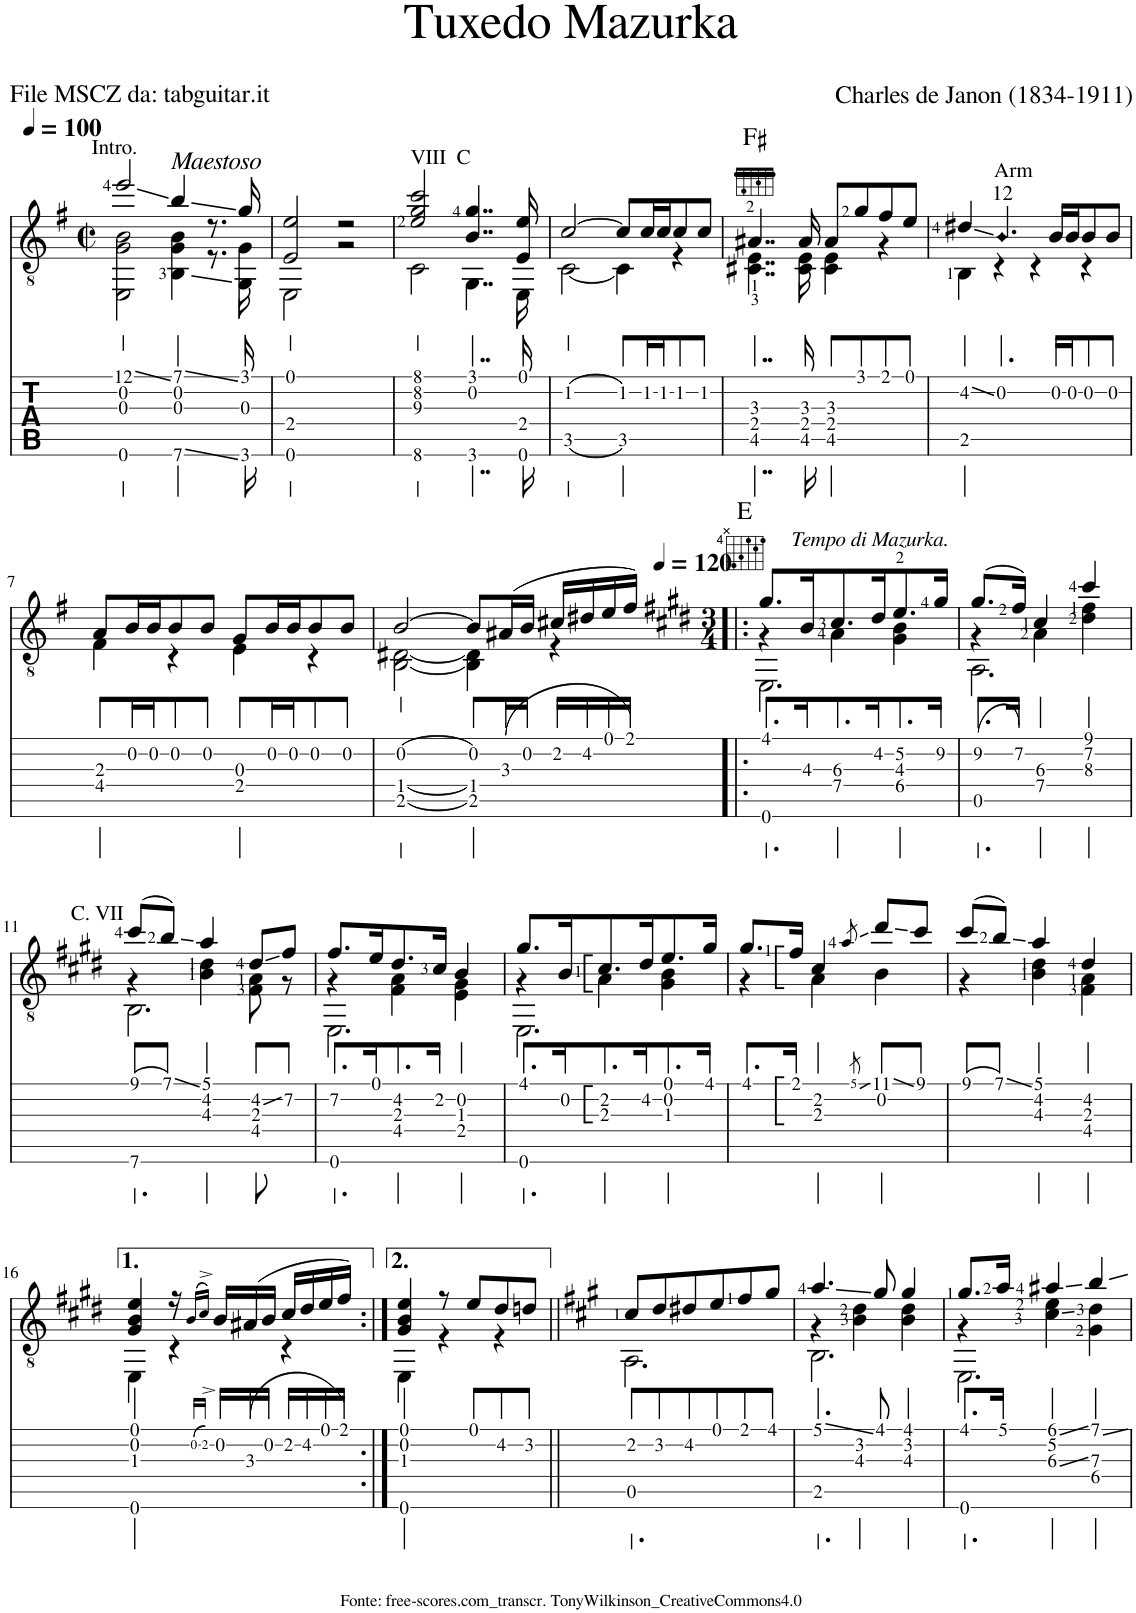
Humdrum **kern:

**kern	**kern	**harte
*part2	*part1	*part1
*staff2	*staff1	*
*I"Chitarra classica (Intavolatura)	*I"Guitar	*
*stria6	*	*
*	*clefGv2	*
*k[f#]	*k[f#]	*
*M2/2	*M2/2	*
*met(c|)	*met(c|)	*
*MM100	*MM100	*
=1	=1	=1
*^	*^	*
!	!	!LO:TX:a:t=Intro.	!	!
2ee/	2EE\ 2G\ 2B\	2ee/	2EE\ 2G\ 2B\	.
!	!	!LO:TX:a:i:t=Maestoso	!	!
4b/	4BB\ 4G\ 4B\	4b/	4BB\ 4G\ 4B\	.
8.r	8.r	8.r	8.r	.
16g/	16GG\ 16G\	16g/	16GG\ 16G\	.
=2	=2	=2	=2	=2
2E/ 2e/	2EE\	2E/ 2e/	2EE\	.
2r	2r	2r	2r	.
=3	=3	=3	=3	=3
!	!	!LO:TX:a:t=VIII  C	!	!
2e/ 2g/ 2cc/	2C\	2e/ 2g/ 2cc/	2C\	.
4..B/ 4..g/	4..GG\	4..B/ 4..g/	4..GG\	.
16E/ 16e/	16EE\	16E/ 16e/	16EE\	.
=4	=4	=4	=4	=4
[2c/	[2C\	[2c/	[2C\	.
8c/L]	4C\]	8c/L]	4C\]	.
16c/L	.	16c/L	.	.
16c/J	.	16c/J	.	.
8c/	4r	8c/	4r	.
8c/J	.	8c/J	.	.
=5	=5	=5	=5	=5
4..A#X/	4..C#X\ 4..E\	4..A#X/	4..C#X\ 4..E\	F#:maj
16A#/	16C#\ 16E\	16A#/	16C#\ 16E\	.
8A#/L	4C#\ 4E\	8A#/L	4C#\ 4E\	.
8g/	.	8g/	.	.
8f#/	4r	8f#/	4r	.
8e/J	.	8e/J	.	.
=6	=6	=6	=6	=6
4d#X/	4BB\	4d#X/	4BB\	.
!	!	!LO:TX:a:t=Arm	!	!
!	!	!LO:TX:a:t=12	!	!
4.B/	4r	4.B/	4r	.
.	4r	.	4r	.
16B/LL	.	16B/LL	.	.
16B/J	.	16B/J	.	.
8B/	4r	8B/	4r	.
8B/J	.	8B/J	.	.
!!LO:LB:g=z	!!
=7	=7	=7	=7	=7
8A/L	4F#\	8A/L	4F#\	.
16B/L	.	16B/L	.	.
16B/J	.	16B/J	.	.
8B/	4r	8B/	4r	.
8B/J	.	8B/J	.	.
8G/L	4E\	8G/L	4E\	.
16B/L	.	16B/L	.	.
16B/J	.	16B/J	.	.
8B/	4r	8B/	4r	.
8B/J	.	8B/J	.	.
=8	=8	=8	=8	=8
[2B/	[2BB\ [2D#X\	[2B/	[2BB\ [2D#X\	.
8B/L]	4BB\] 4D#\]	8B/L]	4BB\] 4D#\]	.
(16A#X/L	.	(16A#X/L	.	.
16B/JJ	.	16B/JJ	.	.
16c#X/LL	4r	16c#X/LL	4r	.
16d#X/	.	16d#X/	.	.
16e/	.	16e/	.	.
16f#/JJ)	.	16f#/JJ)	.	.
*v	*v	*	*	*
*	*v	*v	*
=9!|:	=9!|:	=9!|:
*k[f#c#g#d#]	*k[f#c#g#d#]	*
*M3/4	*M3/4	*
*	*MM120	*
*^	*^	*
*	*^	*	*^	*
!	!	!	!LO:TX:a:i:t=Tempo di Mazurka.	!	!	!
8.g#/L	4r	2.EE\	8.g#/L	4r	2.EE\	E:maj
16B/K	.	.	16B/K	.	.	.
8.c#/	4A\	.	8.c#/	4A\	.	.
16d#/K	.	.	16d#/K	.	.	.
8.e/	4G#\ 4B\	.	8.e/	4G#\ 4B\	.	.
16g#/Jk	.	.	16g#/Jk	.	.	.
=10	=10	=10	=10	=10	=10	=10
(8.g#/L	4r	2.AA\	(8.g#/L	4r	2.AA\	.
16f#/Jk)	.	.	16f#/Jk)	.	.	.
4c#/	4A\	.	4c#/	4A\	.	.
4cc#/	4d#\ 4f#\	.	4cc#/	4d#\ 4f#\	.	.
!!LO:LB:g=z	!!	!!
=11	=11	=11	=11	=11	=11	=11
!	!	!	!LO:TX:a:t=C. VII	!	!	!
(8cc#/L	4r	2.BB\	(8cc#/L	4r	2.BB\	.
8b/J)	.	.	8b/J)	.	.	.
4a/	4B\ 4d#\	.	4a/	4B\ 4d#\	.	.
8d#/L	8F#\ 8A\	.	8d#/L	8F#\ 8A\	.	.
8f#/J	8r	.	8f#/J	8r	.	.
=12	=12	=12	=12	=12	=12	=12
8.f#/L	4r	2.EE\	8.f#/L	4r	2.EE\	.
16e/K	.	.	16e/K	.	.	.
8.d#/	4F#\ 4A\	.	8.d#/	4F#\ 4A\	.	.
16c#/Jk	.	.	16c#/Jk	.	.	.
4B/	4E\ 4G#\	.	4B/	4E\ 4G#\	.	.
=13	=13	=13	=13	=13	=13	=13
8.g#/L	4r	2.EE\	8.g#/L	4r	2.EE\	.
16B/K	.	.	16B/K	.	.	.
8.c#/	4A\	.	8.c#/	4A\	.	.
16d#/K	.	.	16d#/K	.	.	.
8.e/	4G#\ 4B\	.	8.e/	4G#\ 4B\	.	.
16g#/Jk	.	.	16g#/Jk	.	.	.
*	*v	*v	*	*	*	*
*	*	*	*v	*v	*
=14	=14	=14	=14	=14
8.g#/L	4r	8.g#/L	4r	.
16f#/Jk	.	16f#/Jk	.	.
4c#/	4A\	4c#/	4A\	.
8qa/	.	8qa/	.	.
8dd#/L	4B\	8dd#/L	4B\	.
8cc#/J	.	8cc#/J	.	.
=15	=15	=15	=15	=15
(8cc#/L	4r	(8cc#/L	4r	.
8b/J)	.	8b/J)	.	.
4a/	4B\ 4d#\	4a/	4B\ 4d#\	.
4d#/	4F#\ 4A\	4d#/	4F#\ 4A\	.
!!LO:LB:g=z	!!
=16	=16	=16	=16	=16
4G#/ 4B/ 4e/	4EE\	4G#/ 4B/ 4e/	4EE\	.
16r	4r	16r	4r	.
(16qB/LL	.	(16qB/LL	.	.
16qc#^/JJ)	.	16qc#^/JJ)	.	.
16B/LL	.	16B/LL	.	.
(16A#X/	.	(16A#X/	.	.
16B/JJ	.	16B/JJ	.	.
16c#/LL	4r	16c#/LL	4r	.
16d#/	.	16d#/	.	.
16e/	.	16e/	.	.
16f#/JJ)	.	16f#/JJ)	.	.
=17:|!	=17:|!	=17:|!	=17:|!	=17:|!
4G#/ 4B/ 4e/	4EE\	4G#/ 4B/ 4e/	4EE\	.
8r	4r	8r	4r	.
8e/L	.	8e/L	.	.
8d#/	4r	8d#/	4r	.
8dn/J	.	8dn/J	.	.
=18||	=18||	=18||	=18||	=18||
*k[f#c#g#]	*	*k[f#c#g#]	*	*
8c#/L	2.AA\	8c#/L	2.AA\	.
8d/	.	8d/	.	.
8d#X/	.	8d#X/	.	.
8e/	.	8e/	.	.
8f#/	.	8f#/	.	.
8g#/J	.	8g#/J	.	.
=19	=19	=19	=19	=19
*	*^	*	*^	*
4.a/	4r	2.BB\	4.a/	4r	2.BB\	.
.	4B\ 4d\	.	.	4B\ 4d\	.	.
8g#/	.	.	8g#/	.	.	.
4g#/	4B\ 4d\	.	4g#/	4B\ 4d\	.	.
=20	=20	=20	=20	=20	=20	=20
8.g#/L	4r	2.EE\	8.g#/L	4r	2.EE\	.
16a/Jk	.	.	16a/Jk	.	.	.
4a#X/	4c#\ 4e\	.	4a#X/	4c#\ 4e\	.	.
4b/	4G#\ 4d\	.	4b/	4G#\ 4d\	.	.
*v	*v	*v	*	*	*	*
*	*v	*v	*v	*
=	=	=
*-	*-	*-
